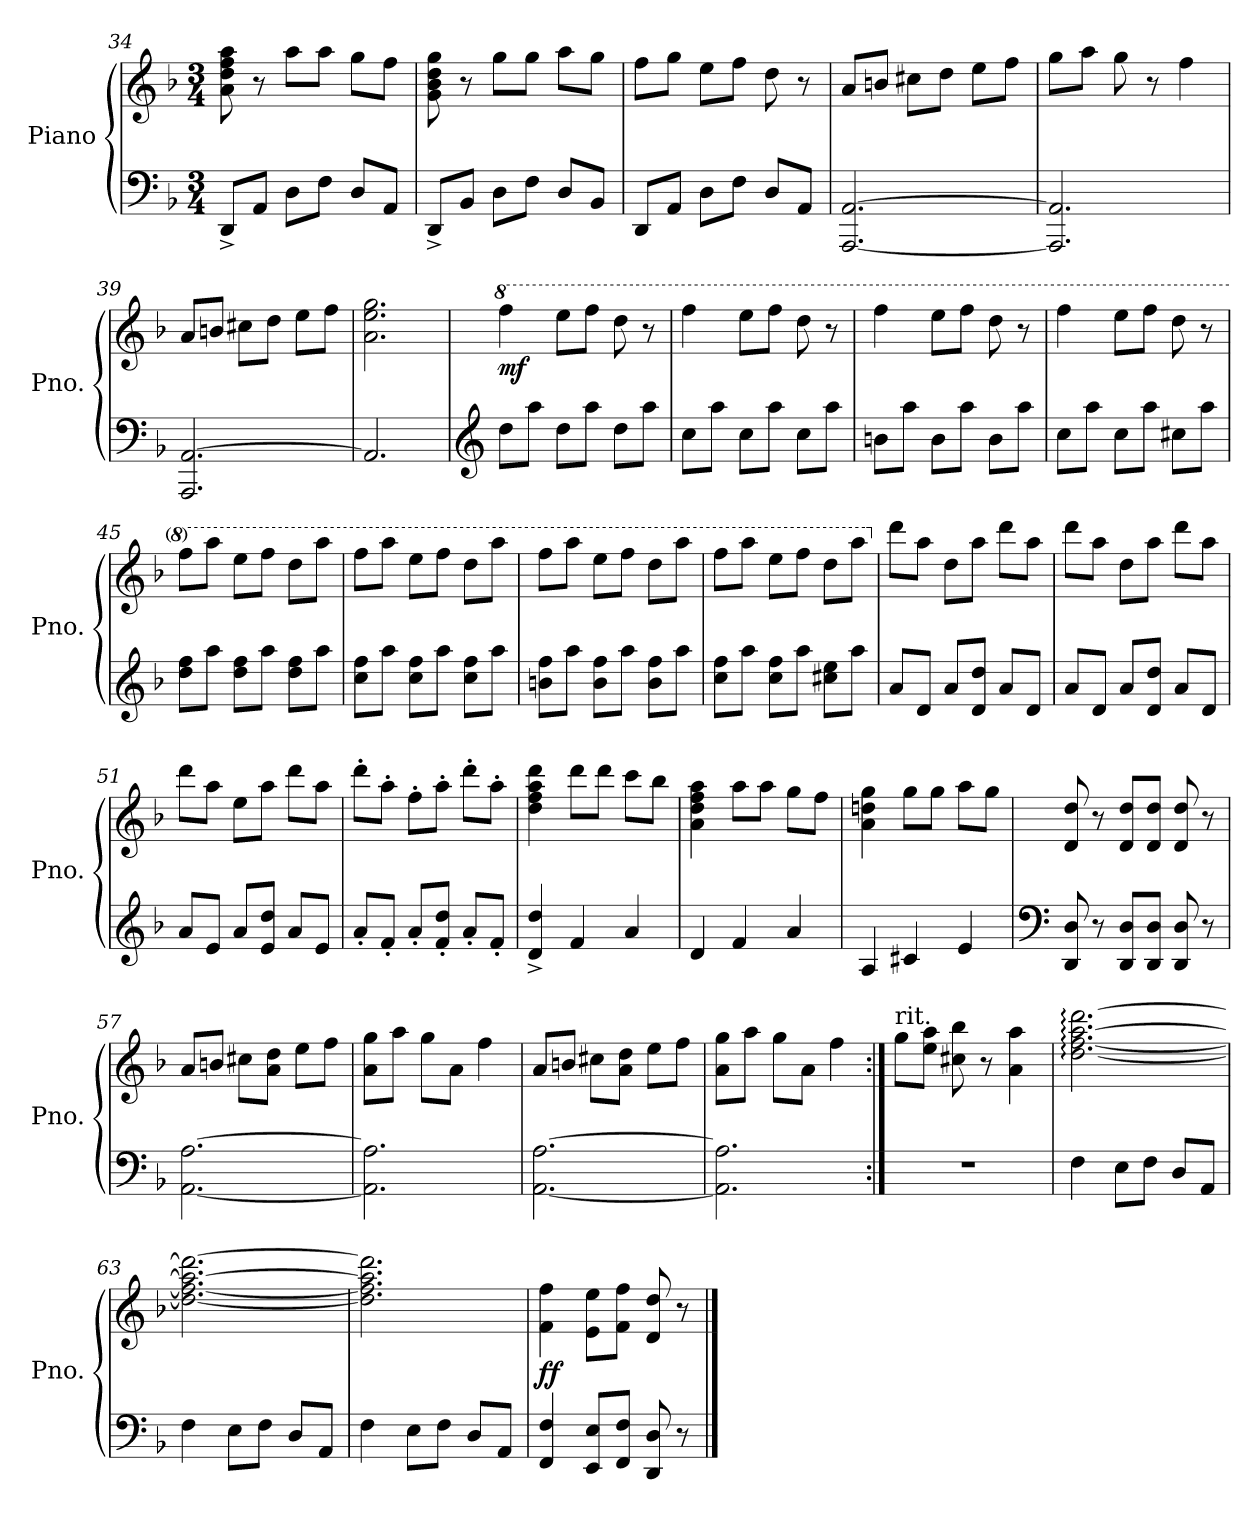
**kern	**kern	**dynam
*part1	*part1	*part1
*staff2	*staff1	*staff1/2
*I"Piano	*	*
*I'Pno.	*	*
*clefF4	*clefG2	*
*k[b-]	*k[b-]	*
*M3/4	*M3/4	*
=34	=34	=34
8DD^/L	8a\ 8dd\ 8ff\ 8aa\	.
8AA/J	8r	.
8D\L	8aa\L	.
8F\J	8aa\J	.
8D/L	8gg\L	.
8AA/J	8ff\J	.
=35	=35	=35
8DD^/L	8g\ 8b-\ 8dd\ 8gg\	.
8BB-/J	8r	.
8D\L	8gg\L	.
8F\J	8gg\J	.
8D/L	8aa\L	.
8BB-/J	8gg\J	.
=36	=36	=36
8DD/L	8ff\L	.
8AA/J	8gg\J	.
8D\L	8ee\L	.
8F\J	8ff\J	.
8D/L	8dd\	.
8AA/J	8r	.
=37	=37	=37
[2.AAA/ [2.AA/	8a/L	.
.	8bn/J	.
.	8cc#X\L	.
.	8dd\J	.
.	8ee\L	.
.	8ff\J	.
=38	=38	=38
2.AAA/] 2.AA/]	8gg\L	.
.	8aa\J	.
.	8gg\	.
.	8r	.
.	4ff\	.
!!LO:PB:g=z
=39	=39	=39
2.AAA/ [2.AA/	8a/L	.
.	8bn/J	.
.	8cc#X\L	.
.	8dd\J	.
.	8ee\L	.
.	8ff\J	.
=40	=40	=40
2.AA/]	2.a\ 2.ee\ 2.gg\	.
=41	=41	=41
*clefG2	*	*
*	*8va	*
!	!	!LO:DY:b
8dd\L	4fff\	mf
8aa\J	.	.
8dd\L	8eee\L	.
8aa\J	8fff\J	.
8dd\L	8ddd\	.
8aa\J	8r	.
=42	=42	=42
8cc\L	4fff\	.
8aa\J	.	.
8cc\L	8eee\L	.
8aa\J	8fff\J	.
8cc\L	8ddd\	.
8aa\J	8r	.
=43	=43	=43
8bn\L	4fff\	.
8aa\J	.	.
8b\L	8eee\L	.
8aa\J	8fff\J	.
8b\L	8ddd\	.
8aa\J	8r	.
=44	=44	=44
8cc\L	4fff\	.
8aa\J	.	.
8cc\L	8eee\L	.
8aa\J	8fff\J	.
8cc#X\L	8ddd\	.
8aa\J	8r	.
=45	=45	=45
8dd\ 8ff\L	8fff\L	.
8aa\J	8aaa\J	.
8dd\ 8ff\L	8eee\L	.
8aa\J	8fff\J	.
8dd\ 8ff\L	8ddd\L	.
8aa\J	8aaa\J	.
=46	=46	=46
8cc\ 8ff\L	8fff\L	.
8aa\J	8aaa\J	.
8cc\ 8ff\L	8eee\L	.
8aa\J	8fff\J	.
8cc\ 8ff\L	8ddd\L	.
8aa\J	8aaa\J	.
!!LO:LB:g=z
=47	=47	=47
8bn\ 8ff\L	8fff\L	.
8aa\J	8aaa\J	.
8b\ 8ff\L	8eee\L	.
8aa\J	8fff\J	.
8b\ 8ff\L	8ddd\L	.
8aa\J	8aaa\J	.
=48	=48	=48
8cc\ 8ff\L	8fff\L	.
8aa\J	8aaa\J	.
8cc\ 8ff\L	8eee\L	.
8aa\J	8fff\J	.
8cc#X\ 8ee\L	8ddd\L	.
8aa\J	8aaa\J	.
=49	=49	=49
*	*X8va	*
8a/L	8ddd\L	.
8d/J	8aa\J	.
8a/L	8dd\L	.
8d/ 8dd/J	8aa\J	.
8a/L	8ddd\L	.
8d/J	8aa\J	.
=50	=50	=50
8a/L	8ddd\L	.
8d/J	8aa\J	.
8a/L	8dd\L	.
8d/ 8dd/J	8aa\J	.
8a/L	8ddd\L	.
8d/J	8aa\J	.
=51	=51	=51
8a/L	8ddd\L	.
8e/J	8aa\J	.
8a/L	8ee\L	.
8e/ 8dd/J	8aa\J	.
8a/L	8ddd\L	.
8e/J	8aa\J	.
=52	=52	=52
8a'/L	8ddd'\L	.
8f'/J	8aa'\J	.
8a'/L	8ff'\L	.
8f/' 8dd/'J	8aa'\J	.
8a'/L	8ddd'\L	.
8f'/J	8aa'\J	.
!!LO:LB:g=z
=53	=53	=53
4d/^ 4dd/^	4dd\ 4ff\ 4aa\ 4ddd\	.
4f/	8ddd\L	.
.	8ddd\J	.
4a/	8ccc\L	.
.	8bb-\J	.
=54	=54	=54
4d/	4a\ 4dd\ 4ff\ 4aa\	.
4f/	8aa\L	.
.	8aa\J	.
4a/	8gg\L	.
.	8ff\J	.
=55	=55	=55
4A/	4a\ 4ddn\ 4gg\	.
4c#X/	8gg\L	.
.	8gg\J	.
4e/	8aa\L	.
.	8gg\J	.
=56	=56	=56
*clefF4	*	*
8DD/ 8D/	8d/ 8dd/	.
8r	8r	.
8DD/ 8D/L	8d/ 8dd/L	.
8DD/ 8D/J	8d/ 8dd/J	.
8DD/ 8D/	8d/ 8dd/	.
8r	8r	.
=57	=57	=57
[2.AA\ [2.A\	8a/L	.
.	8bn/J	.
.	8cc#X\L	.
.	8a\ 8dd\J	.
.	8ee\L	.
.	8ff\J	.
=58	=58	=58
2.AA\] 2.A\]	8a\ 8gg\L	.
.	8aa\J	.
.	8gg\L	.
.	8a\J	.
.	4ff\	.
=59	=59	=59
[2.AA\ [2.A\	8a/L	.
.	8bn/J	.
.	8cc#X\L	.
.	8a\ 8dd\J	.
.	8ee\L	.
.	8ff\J	.
!!LO:LB:g=z
=60	=60	=60
2.AA\] 2.A\]	8a\ 8gg\L	.
.	8aa\J	.
.	8gg\L	.
.	8a\J	.
.	4ff\	.
=61:|!	=61:|!	=61:|!
*	*MM170	*
!	!LO:TX:a:t=rit.	!
2.r	8gg\L	.
*	*MM160	*
.	8ee\ 8aa\J	.
*	*MM150	*
.	8cc#X\ 8bb-\	.
.	8r	.
.	4a\ 4aa\	.
=62	=62	=62
4F\	[2.dd\: [2.ff\: [2.aa\: [2.ddd\:	.
8E\L	.	.
8F\J	.	.
8D/L	.	.
8AA/J	.	.
=63	=63	=63
4F\	2.dd\_ 2.ff\_ 2.aa\_ 2.ddd\_	.
8E\L	.	.
8F\J	.	.
8D/L	.	.
8AA/J	.	.
=64	=64	=64
4F\	2.dd\] 2.ff\] 2.aa\] 2.ddd\]	.
8E\L	.	.
8F\J	.	.
8D/L	.	.
8AA/J	.	.
=65	=65	=65
!	!	!LO:DY:b
4FF/ 4F/	4f\ 4ff\	ff
8EE/ 8E/L	8e\ 8ee\L	.
8FF/ 8F/J	8f\ 8ff\J	.
8DD/ 8D/	8d/ 8dd/	.
8r	8r	.
==	==	==
*-	*-	*-
